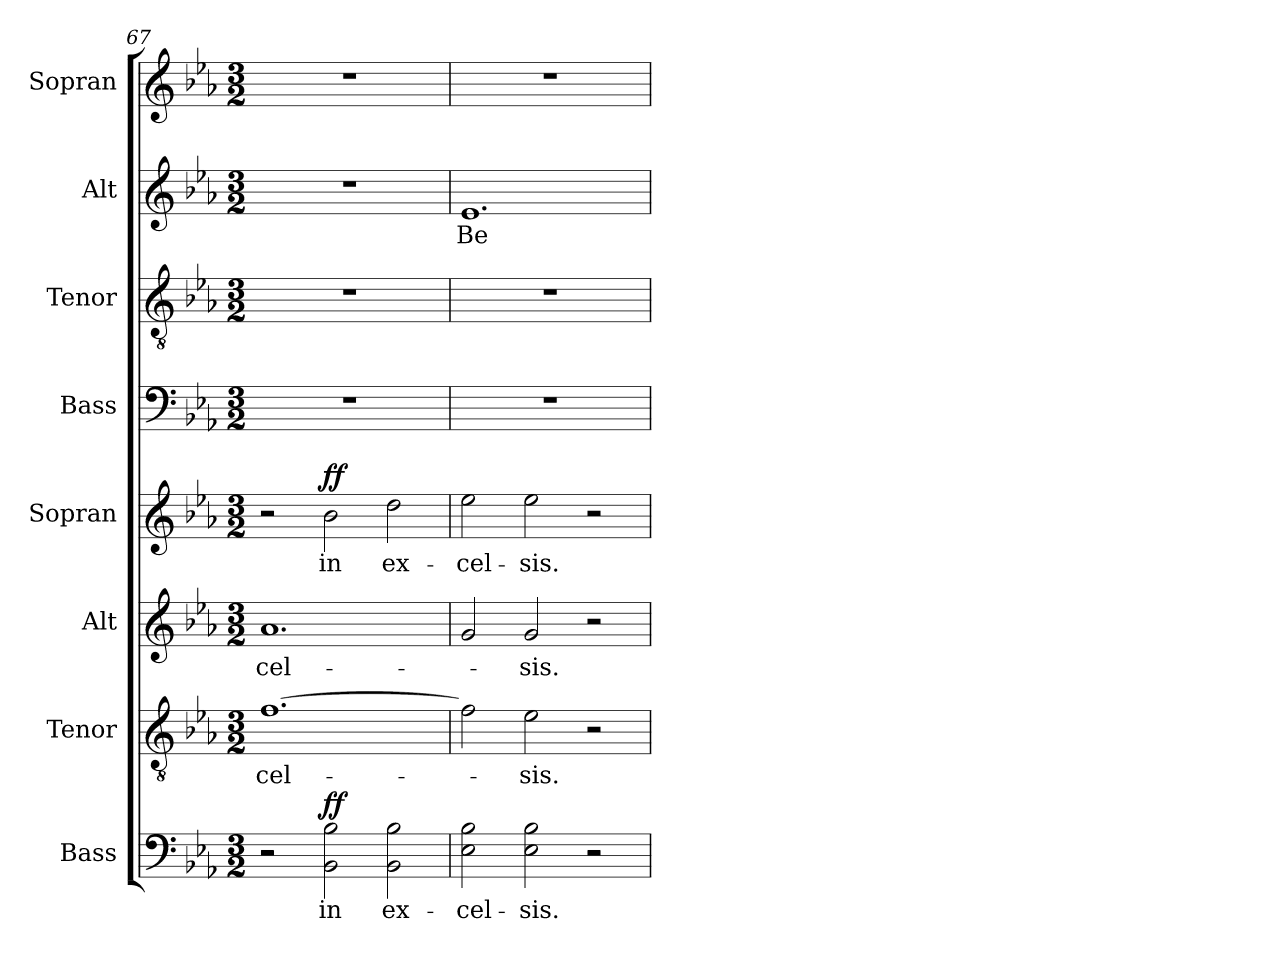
**kern	**text	**dynam	**kern	**text	**kern	**text	**kern	**text	**dynam	**kern	**kern	**kern	**text	**kern
*part8	*part8	*part8	*part7	*part7	*part6	*part6	*part5	*part5	*part5	*part4	*part3	*part2	*part2	*part1
*staff8	*staff8	*staff8	*staff7	*staff7	*staff6	*staff6	*staff5	*staff5	*staff5	*staff4	*staff3	*staff2	*staff2	*staff1
*I"Bass	*	*	*I"Tenor	*	*I"Alt	*	*I"Sopran	*	*	*I"Bass	*I"Tenor	*I"Alt	*	*I"Sopran
*I'B.	*	*	*I'T.	*	*I'A.	*	*I'S.	*	*	*I'B.	*I'T.	*I'A.	*	*I'S.
*clefF4	*	*	*clefGv2	*	*clefG2	*	*clefG2	*	*	*clefF4	*clefGv2	*clefG2	*	*clefG2
*k[b-e-a-]	*	*	*k[b-e-a-]	*	*k[b-e-a-]	*	*k[b-e-a-]	*	*	*k[b-e-a-]	*k[b-e-a-]	*k[b-e-a-]	*	*k[b-e-a-]
*E-:	*	*	*E-:	*	*E-:	*	*E-:	*	*	*E-:	*E-:	*E-:	*	*E-:
*M3/2	*	*	*M3/2	*	*M3/2	*	*M3/2	*	*	*M3/2	*M3/2	*M3/2	*	*M3/2
=67	=67	=67	=67	=67	=67	=67	=67	=67	=67	=67	=67	=67	=67	=67
!	!	!	!	!LO:LY:b	!	!LO:LY:b	!	!	!	!	!	!	!	!
2r	.	.	[1.f	-cel-	1.a-	-cel-	2r	.	.	1.r	1.r	1.r	.	1.r
!	!LO:LY:b	!LO:DY:a	!	!	!	!	!	!LO:LY:b	!LO:DY:a	!	!	!	!	!
2BB-\ 2B-\	in	ff	.	.	.	.	2b-\	in	ff	.	.	.	.	.
!	!LO:LY:b	!	!	!	!	!	!	!LO:LY:b	!	!	!	!	!	!
2BB-\ 2B-\	ex-	.	.	.	.	.	2dd\	ex-	.	.	.	.	.	.
=68	=68	=68	=68	=68	=68	=68	=68	=68	=68	=68	=68	=68	=68	=68
!	!LO:LY:b	!	!	!	!	!	!	!LO:LY:b	!	!	!	!	!LO:LY:b	!
2E-\ 2B-\	-cel-	.	2f\]	.	2g/	.	2ee-\	-cel-	.	1.r	1.r	1.e-	Be-	1.r
!	!LO:LY:b	!	!	!LO:LY:b	!	!LO:LY:b	!	!LO:LY:b	!	!	!	!	!	!
2E-\ 2B-\	-sis.	.	2e-\	-sis.	2g/	-sis.	2ee-\	-sis.	.	.	.	.	.	.
2r	.	.	2r	.	2r	.	2r	.	.	.	.	.	.	.
=	=	=	=	=	=	=	=	=	=	=	=	=	=	=
*-	*-	*-	*-	*-	*-	*-	*-	*-	*-	*-	*-	*-	*-	*-
